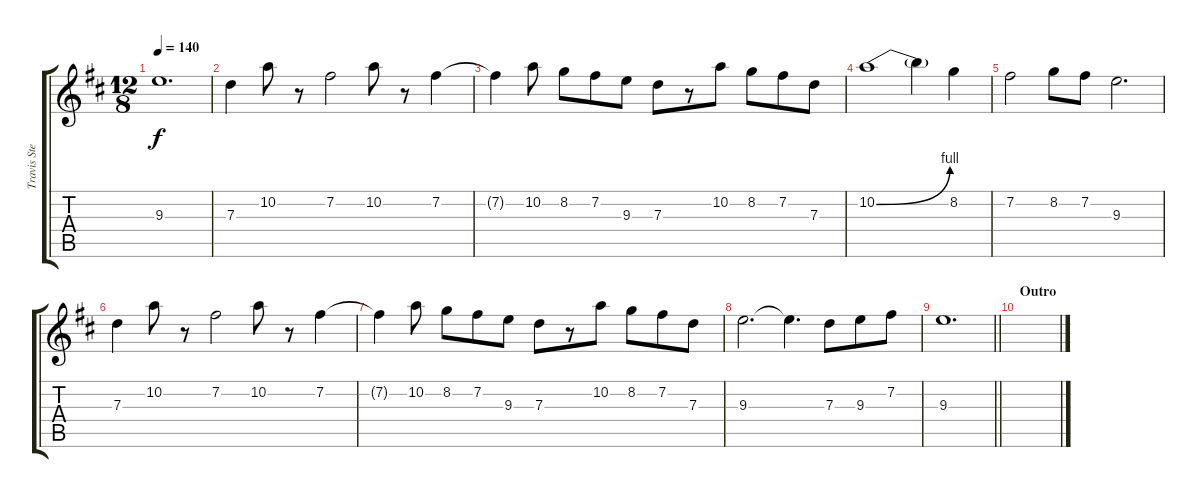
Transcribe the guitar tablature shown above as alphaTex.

\track ("Travis Stever - Lead Guitar" "Travis Ste") {instrument electricguitarclean}
\staff {score tabs}
\tuning (E4 B3 G3 D3 A2 E2) {hide}
\ts (12 8)
\tempo 140
\clef g2
\ks bminor
9.3.1{d dy f} |
7.3.4 10.2.8 r.8 7.2.2 10.2.8 r.8 7.2.4 |
7.2{t}.4 10.2.8 8.2.8 7.2.8 9.3.8 7.3.8 r.8 10.2.8 8.2.8 7.2.8 7.3.8 |
10.2{be (bend 0 0 60 4)}.1 10.2{t}.4 8.2.4 |
7.2.2 8.2.8 7.2.8 9.3.2{d} |
7.3.4 10.2.8 r.8 7.2.2 10.2.8 r.8 7.2.4 |
7.2{t}.4 10.2.8 8.2.8 7.2.8 9.3.8 7.3.8 r.8 10.2.8 8.2.8 7.2.8 7.3.8 |
9.3.2{d} 9.3{t}.4{d} 7.3.8 9.3.8 7.2.8 |
\barLineRight lightlight
9.3.1{d} |
\section ("" "Outro")
